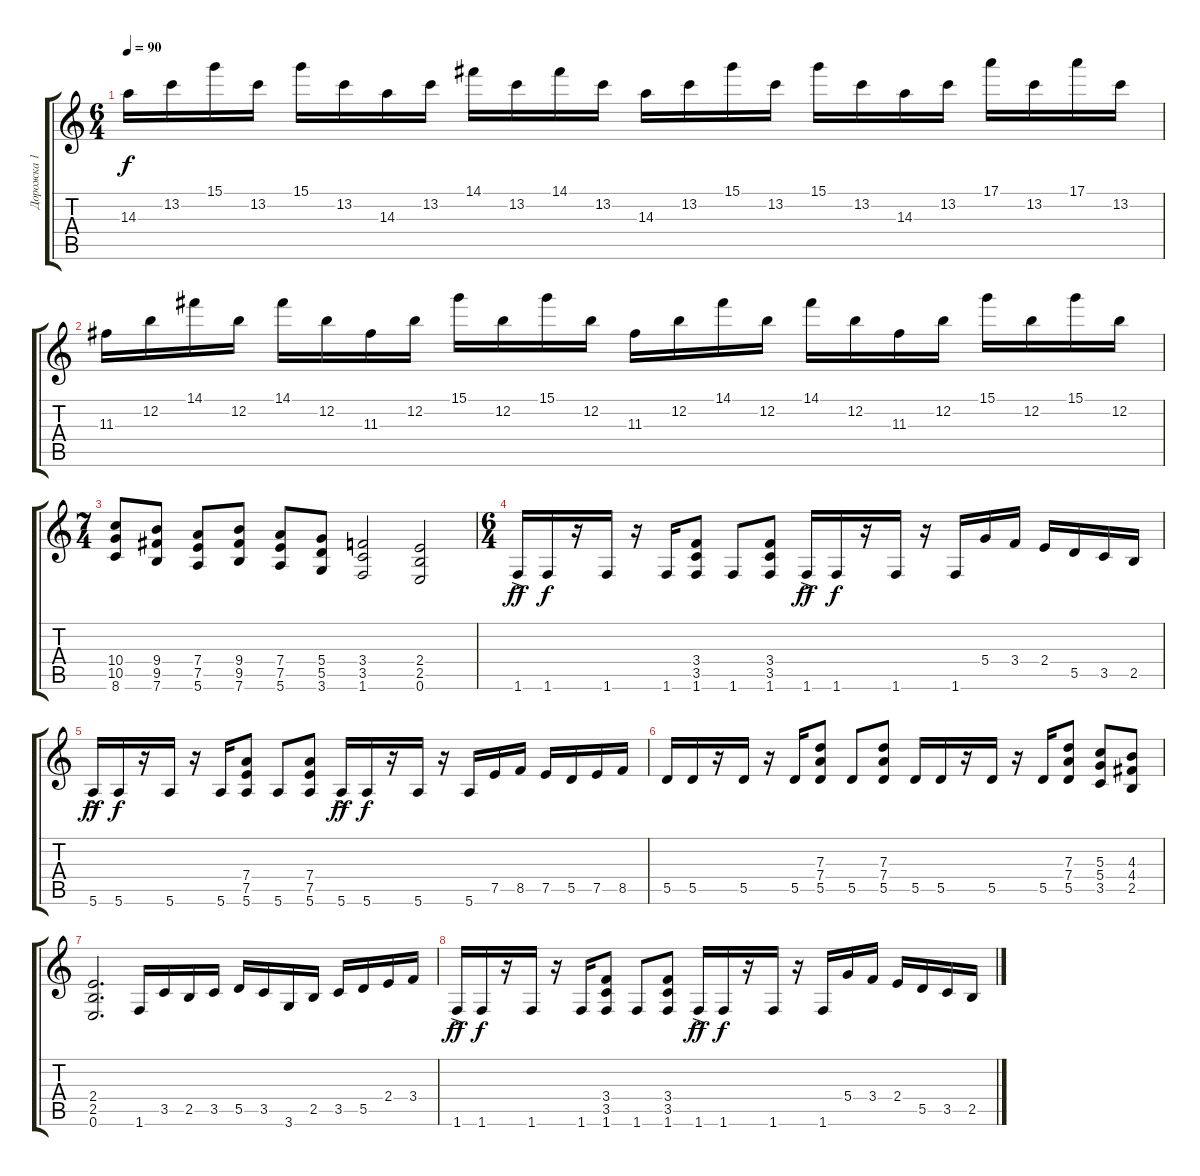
\track ("Дорожка 1" "Дорожка 1") {instrument distortionguitar}
\staff {score tabs}
\tuning (E4 B3 G3 D3 A2 E2) {hide}
\ts (6 4)
\tempo 90
\clef g2
\ks c
14.3.16{dy f} 13.2.16 15.1.16 13.2.16 15.1.16 13.2.16 14.3.16 13.2.16 14.1.16 13.2.16 14.1.16 13.2.16 14.3.16 13.2.16 15.1.16 13.2.16 15.1.16 13.2.16 14.3.16 13.2.16 17.1.16 13.2.16 17.1.16 13.2.16 |
11.3.16 12.2.16 14.1.16 12.2.16 14.1.16 12.2.16 11.3.16 12.2.16 15.1.16 12.2.16 15.1.16 12.2.16 11.3.16 12.2.16 14.1.16 12.2.16 14.1.16 12.2.16 11.3.16 12.2.16 15.1.16 12.2.16 15.1.16 12.2.16 |
\ts (7 4)
(10.4 10.5 8.6).8 (9.4 9.5 7.6).8 (7.4 7.5 5.6).8 (9.4 9.5 7.6).8 (7.4 7.5 5.6).8 (5.4 5.5 3.6).8 (3.4 3.5 1.6).2 (2.4 2.5 0.6).2 |
\ts (6 4)
1.6{ac}.16{dy ff} 1.6.16{dy f} r.16 1.6.16 r.16 1.6.16 (3.4 3.5 1.6).8 1.6.8 (3.4 3.5 1.6).8 1.6{ac}.16{dy ff} 1.6.16{dy f} r.16 1.6.16 r.16 1.6.16 5.4.16 3.4.16 2.4.16 5.5.16 3.5.16 2.5.16 |
5.6{ac}.16{dy ff} 5.6.16{dy f} r.16 5.6.16 r.16 5.6.16 (7.4 7.5 5.6).8 5.6.8 (7.4 7.5 5.6).8 5.6{ac}.16{dy ff} 5.6.16{dy f} r.16 5.6.16 r.16 5.6.16 7.5.16 8.5.16 7.5.16 5.5.16 7.5.16 8.5.16 |
5.5.16 5.5.16 r.16 5.5.16 r.16 5.5.16 (7.3 7.4 5.5).8 5.5.8 (7.3 7.4 5.5).8 5.5.16 5.5.16 r.16 5.5.16 r.16 5.5.16 (7.3 7.4 5.5).8 (5.3 5.4 3.5).8 (4.3 4.4 2.5).8 |
(2.4 2.5 0.6).2{d} 1.6.16 3.5.16 2.5.16 3.5.16 5.5.16 3.5.16 3.6.16 2.5.16 3.5.16 5.5.16 2.4.16 3.4.16 |
1.6{ac}.16{dy ff} 1.6.16{dy f} r.16 1.6.16 r.16 1.6.16 (3.4 3.5 1.6).8 1.6.8 (3.4 3.5 1.6).8 1.6{ac}.16{dy ff} 1.6.16{dy f} r.16 1.6.16 r.16 1.6.16 5.4.16 3.4.16 2.4.16 5.5.16 3.5.16 2.5.16
